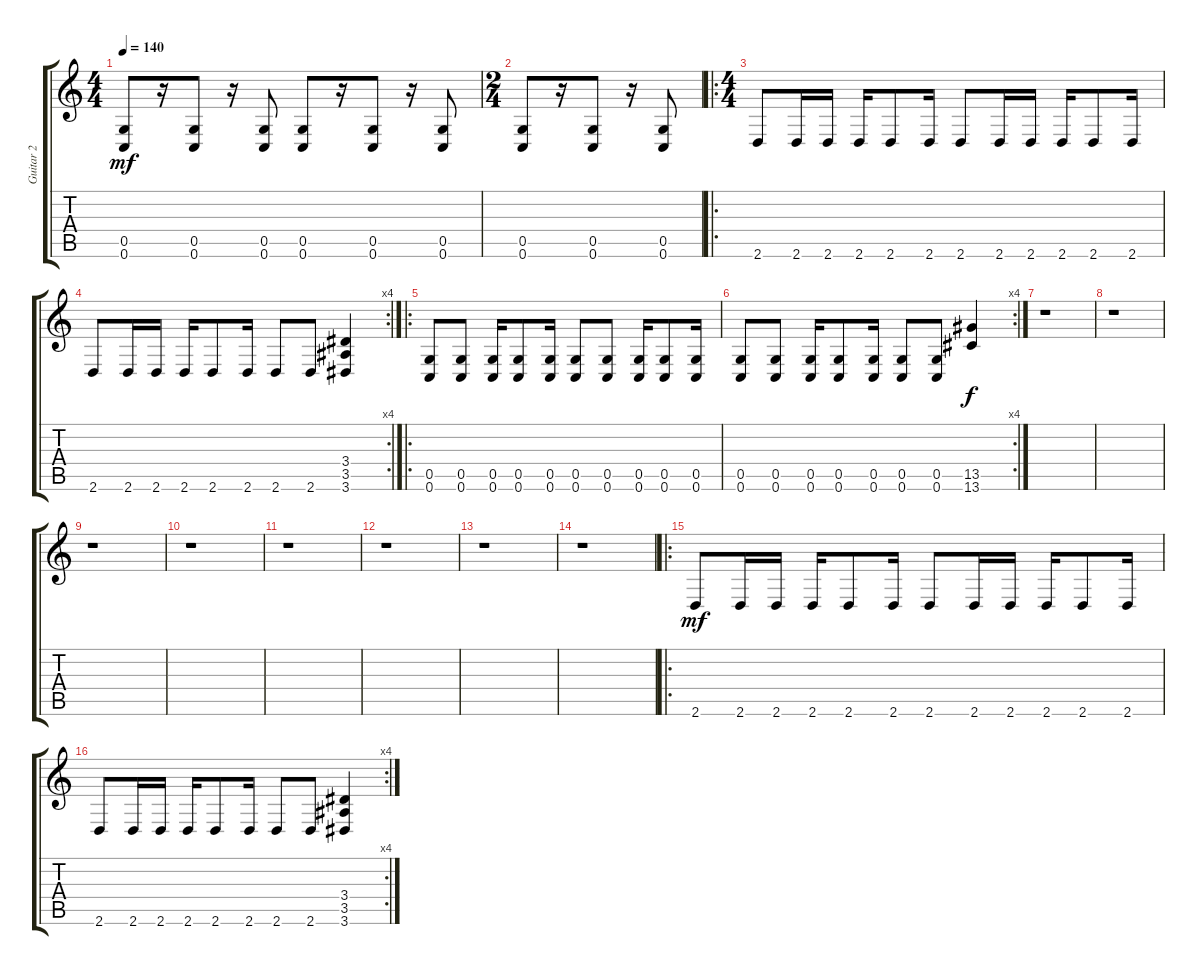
\track ("Guitar 2" "Guitar 2") {instrument overdrivenguitar}
\staff {score tabs}
\tuning (D4 A3 F3 C3 G2 C2) {hide}
\ts (4 4)
\tempo 140
\clef g2
\ks c
(0.5 0.6).8{dy mf} r.16 (0.5 0.6).8 r.16 (0.5 0.6).8 (0.5 0.6).8 r.16 (0.5 0.6).8 r.16 (0.5 0.6).8 |
\ts (2 4)
(0.5 0.6).8 r.16 (0.5 0.6).8 r.16 (0.5 0.6).8 |
\ro
\ts (4 4)
2.6.8 2.6.16 2.6.16 2.6.16 2.6.8 2.6.16 2.6.8 2.6.16 2.6.16 2.6.16 2.6.8 2.6.16 |
\rc 4
2.6.8 2.6.16 2.6.16 2.6.16 2.6.8 2.6.16 2.6.8 2.6.8 (3.4 3.5 3.6).4 |
\ro
(0.5 0.6).8 (0.5 0.6).8 (0.5 0.6).16 (0.5 0.6).8 (0.5 0.6).16 (0.5 0.6).8 (0.5 0.6).8 (0.5 0.6).16 (0.5 0.6).8 (0.5 0.6).16 |
\rc 4
(0.5 0.6).8 (0.5 0.6).8 (0.5 0.6).16 (0.5 0.6).8 (0.5 0.6).16 (0.5 0.6).8 (0.5 0.6).8 (13.5 13.6).4{dy f} |
r.1 |
r.1 |
r.1 |
r.1 |
r.1 |
r.1 |
r.1 |
r.1 |
\ro
2.6.8{dy mf} 2.6.16 2.6.16 2.6.16 2.6.8 2.6.16 2.6.8 2.6.16 2.6.16 2.6.16 2.6.8 2.6.16 |
\rc 4
2.6.8 2.6.16 2.6.16 2.6.16 2.6.8 2.6.16 2.6.8 2.6.8 (3.4 3.5 3.6).4
